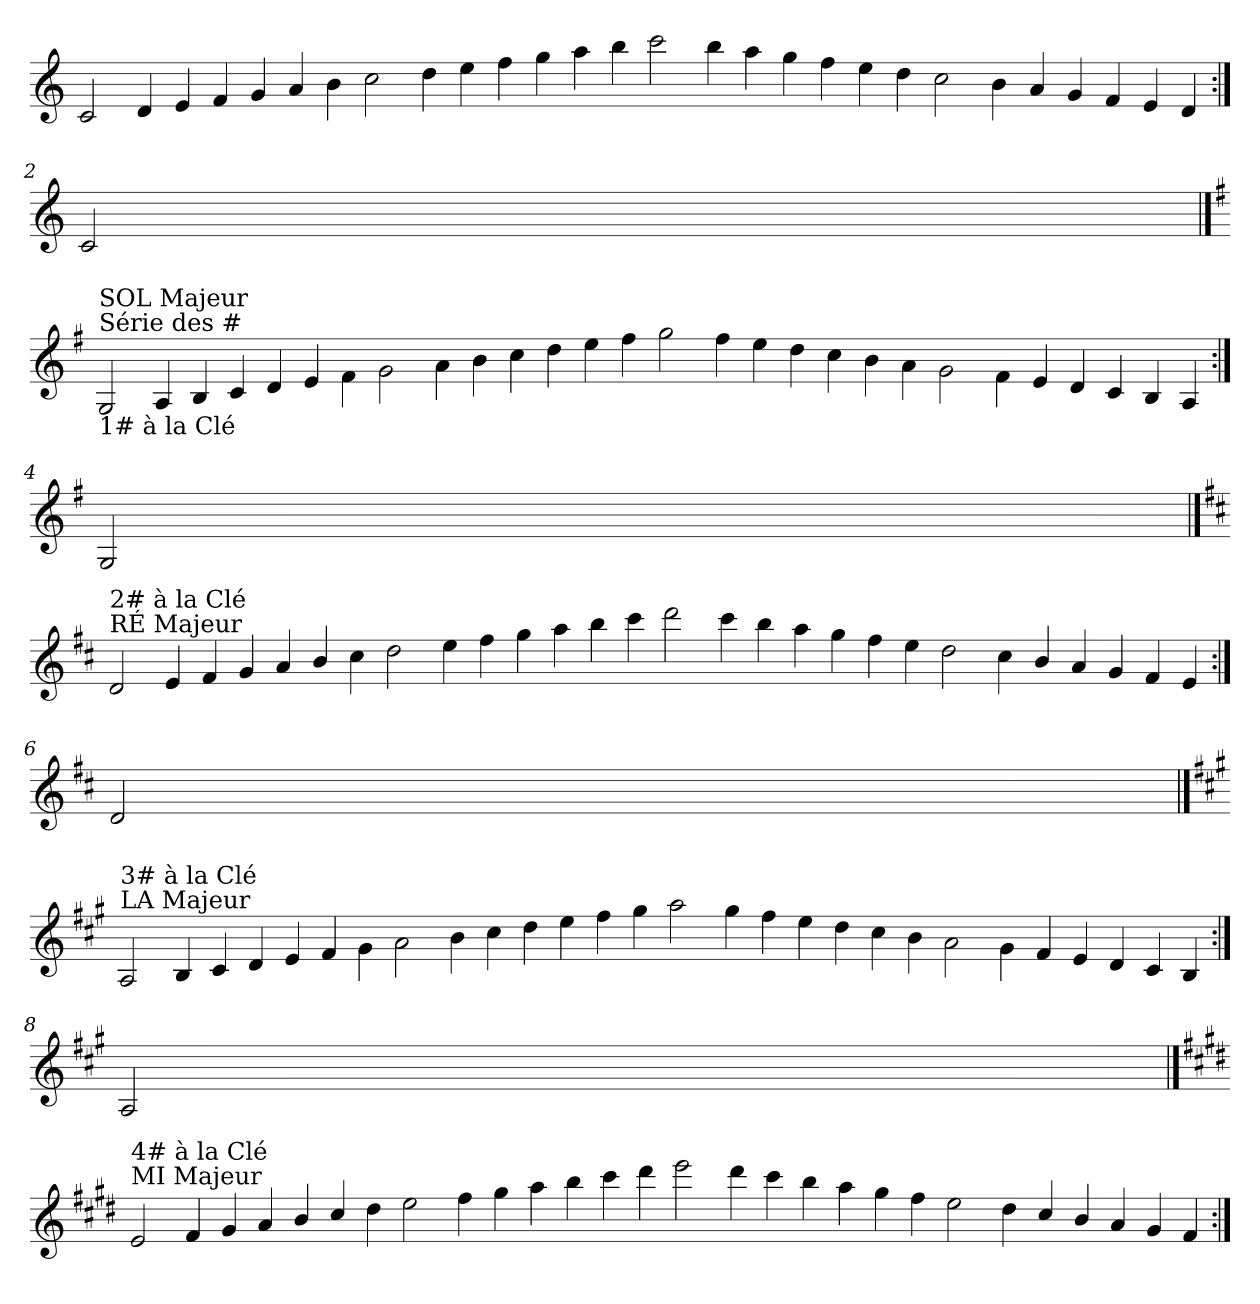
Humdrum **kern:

**kern
*part1
*staff1
*clefG2
*k[]
=1
2c/
4d/
4e/
4f/
4g/
4a/
4b\
2cc\
4dd\
4ee\
4ff\
4gg\
4aa\
4bb\
2ccc\
4bb\
4aa\
4gg\
4ff\
4ee\
4dd\
2cc\
4b\
4a/
4g/
4f/
4e/
4d/
=2:|!
2c/
!!LO:LB:g=z
==3
*k[f#]
*G:
!LO:TX:a:t=Série des #
!LO:TX:a:t=SOL Majeur
!LO:TX:b:t=1# à la Clé
2G/
4A/
4B/
4c/
4d/
4e/
4f#\
2g\
4a\
4b\
4cc\
4dd\
4ee\
4ff#\
2gg\
4ff#\
4ee\
4dd\
4cc\
4b\
4a\
2g\
4f#\
4e/
4d/
4c/
4B/
4A/
=4:|!
2G/
!!LO:LB:g=z
==5
*k[f#c#]
*D:
!LO:TX:a:t=RÉ Majeur
!LO:TX:a:t=2# à la Clé
2d/
4e/
4f#/
4g/
4a/
4b/
4cc#\
2dd\
4ee\
4ff#\
4gg\
4aa\
4bb\
4ccc#\
2ddd\
4ccc#\
4bb\
4aa\
4gg\
4ff#\
4ee\
2dd\
4cc#\
4b/
4a/
4g/
4f#/
4e/
=6:|!
2d/
!!LO:LB:g=z
==7
*k[f#c#g#]
*A:
!LO:TX:a:t=LA Majeur
!LO:TX:a:t=3# à la Clé
2A/
4B/
4c#/
4d/
4e/
4f#/
4g#\
2a\
4b\
4cc#\
4dd\
4ee\
4ff#\
4gg#\
2aa\
4gg#\
4ff#\
4ee\
4dd\
4cc#\
4b\
2a\
4g#\
4f#/
4e/
4d/
4c#/
4B/
=8:|!
2A/
!!LO:LB:g=z
==9
*k[f#c#g#d#]
*E:
!LO:TX:a:t=MI Majeur
!LO:TX:a:t=4# à la Clé
2e/
4f#/
4g#/
4a/
4b/
4cc#/
4dd#\
2ee\
4ff#\
4gg#\
4aa\
4bb\
4ccc#\
4ddd#\
2eee\
4ddd#\
4ccc#\
4bb\
4aa\
4gg#\
4ff#\
2ee\
4dd#\
4cc#/
4b/
4a/
4g#/
4f#/
=:|!
*-
